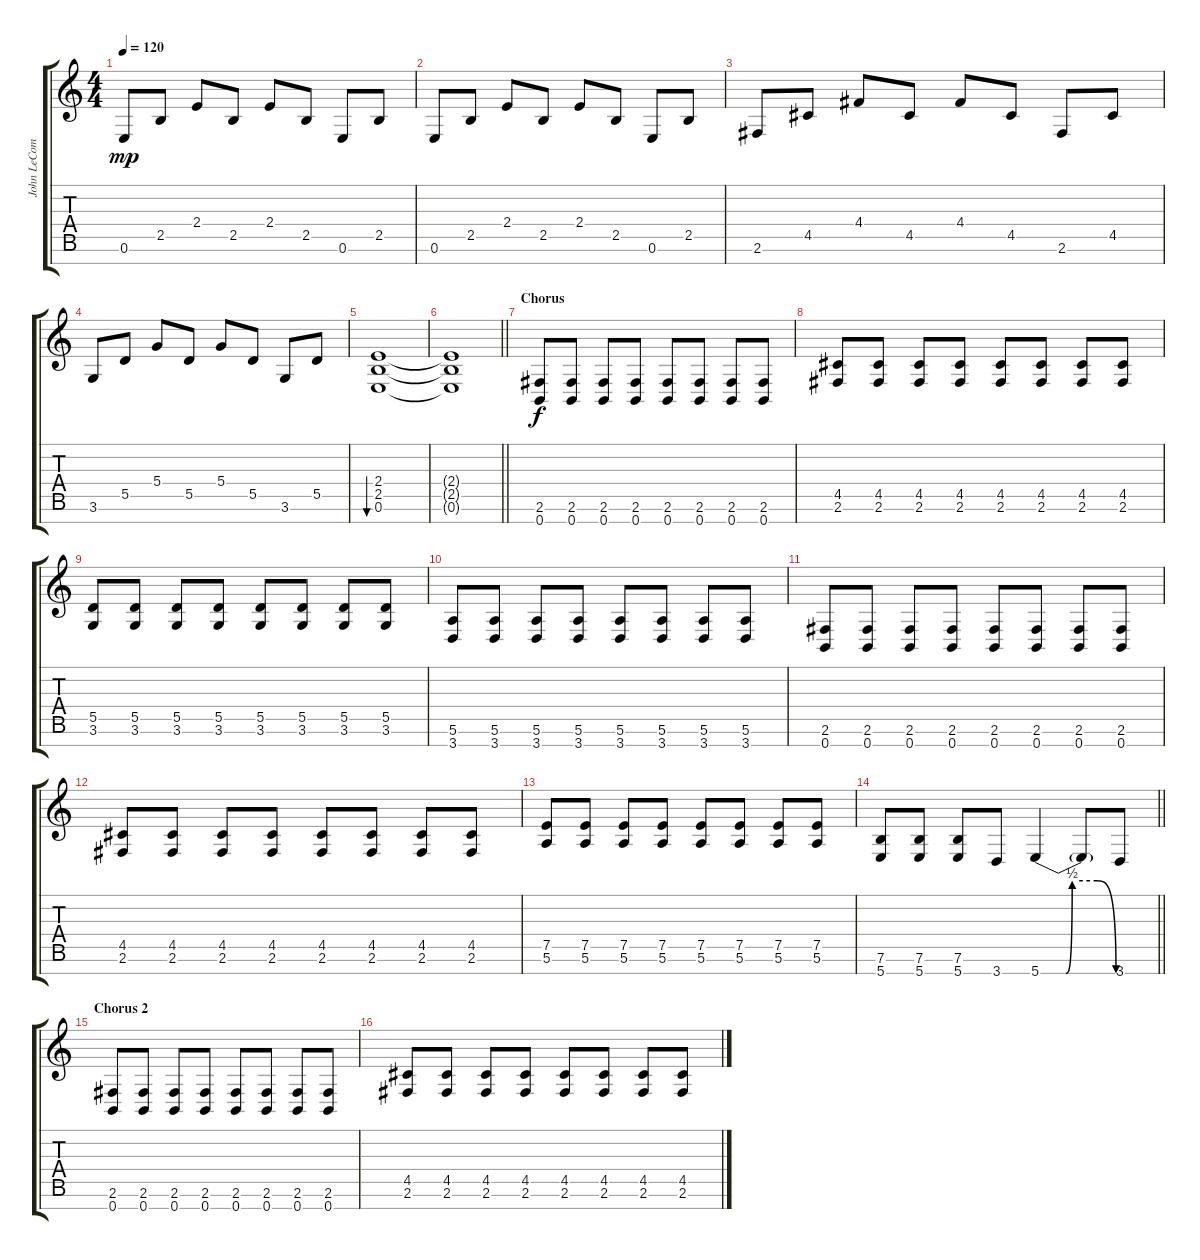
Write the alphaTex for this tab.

\track ("John LeCompt" "John LeCom") {instrument distortionguitar}
\staff {score tabs}
\tuning (E4 B3 G3 D3 A2 E2 B1) {hide}
\ts (4 4)
\tempo 120
\clef g2
\ks c
0.6.8{dy mp} 2.5.8 2.4.8 2.5.8 2.4.8 2.5.8 0.6.8 2.5.8 |
0.6.8 2.5.8 2.4.8 2.5.8 2.4.8 2.5.8 0.6.8 2.5.8 |
2.6.8 4.5.8 4.4.8 4.5.8 4.4.8 4.5.8 2.6.8 4.5.8 |
3.6.8 5.5.8 5.4.8 5.5.8 5.4.8 5.5.8 3.6.8 5.5.8 |
(2.4 2.5 0.6).1{bu 240} |
\barLineRight lightlight
(2.4{t} 2.5{t} 0.6{t}).1 |
\section ("" "Chorus")
(2.6 0.7).8{dy f instrument distortionguitar} (2.6 0.7).8 (2.6 0.7).8 (2.6 0.7).8 (2.6 0.7).8 (2.6 0.7).8 (2.6 0.7).8 (2.6 0.7).8 |
(4.5 2.6).8 (4.5 2.6).8 (4.5 2.6).8 (4.5 2.6).8 (4.5 2.6).8 (4.5 2.6).8 (4.5 2.6).8 (4.5 2.6).8 |
(5.5 3.6).8 (5.5 3.6).8 (5.5 3.6).8 (5.5 3.6).8 (5.5 3.6).8 (5.5 3.6).8 (5.5 3.6).8 (5.5 3.6).8 |
(5.6 3.7).8 (5.6 3.7).8 (5.6 3.7).8 (5.6 3.7).8 (5.6 3.7).8 (5.6 3.7).8 (5.6 3.7).8 (5.6 3.7).8 |
(2.6 0.7).8 (2.6 0.7).8 (2.6 0.7).8 (2.6 0.7).8 (2.6 0.7).8 (2.6 0.7).8 (2.6 0.7).8 (2.6 0.7).8 |
(4.5 2.6).8 (4.5 2.6).8 (4.5 2.6).8 (4.5 2.6).8 (4.5 2.6).8 (4.5 2.6).8 (4.5 2.6).8 (4.5 2.6).8 |
(7.5 5.6).8 (7.5 5.6).8 (7.5 5.6).8 (7.5 5.6).8 (7.5 5.6).8 (7.5 5.6).8 (7.5 5.6).8 (7.5 5.6).8 |
\barLineRight lightlight
(7.6 5.7).8 (7.6 5.7).8 (7.6 5.7).8 3.7.8 5.7{be (custom 0 0 20 0 25 2 45 2 60 0)}.4 5.7{t}.8 3.7.8 |
\section ("" "Chorus 2")
(2.6 0.7).8 (2.6 0.7).8 (2.6 0.7).8 (2.6 0.7).8 (2.6 0.7).8 (2.6 0.7).8 (2.6 0.7).8 (2.6 0.7).8 |
(4.5 2.6).8 (4.5 2.6).8 (4.5 2.6).8 (4.5 2.6).8 (4.5 2.6).8 (4.5 2.6).8 (4.5 2.6).8 (4.5 2.6).8
